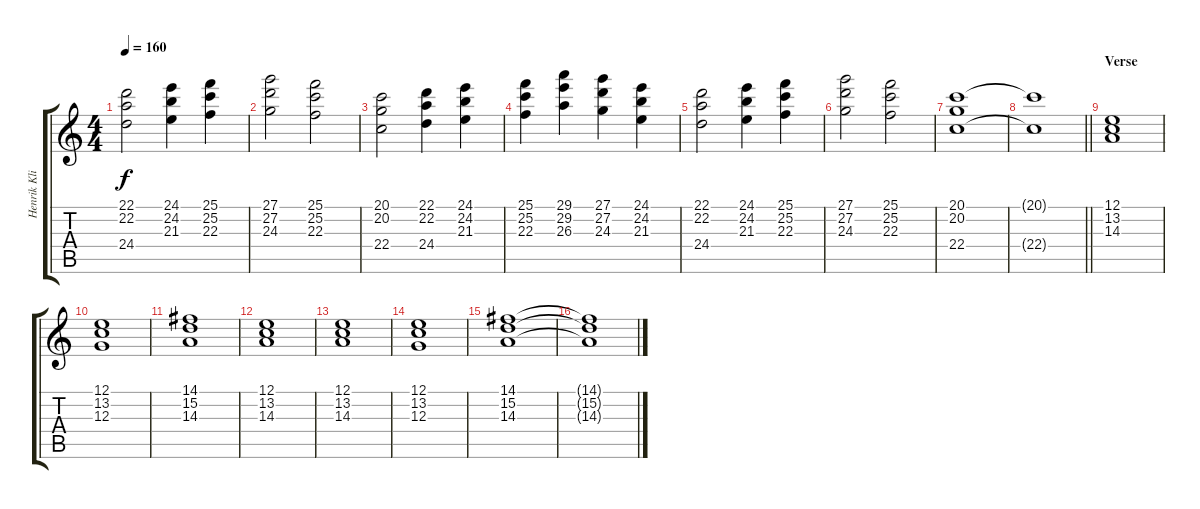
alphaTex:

\track ("Henrik Klingenberg" "Henrik Kli") {instrument rockorgan}
\staff {score tabs}
\tuning (E4 B3 G3 D3 A2 E2) {hide}
\ts (4 4)
\tempo 160
\clef g2
\ks c
(22.1 22.2 24.4).2{dy f volume 16 instrument stringensemble1} (24.1 24.2 21.3).4 (25.1 25.2 22.3).4 |
(27.1 27.2 24.3).2 (25.1 25.2 22.3).2 |
(20.1 20.2 22.4).2 (22.1 22.2 24.4).4 (24.1 24.2 21.3).4 |
(25.1 25.2 22.3).4 (29.1 29.2 26.3).4 (27.1 27.2 24.3).4 (24.1 24.2 21.3).4 |
(22.1 22.2 24.4).2 (24.1 24.2 21.3).4 (25.1 25.2 22.3).4 |
(27.1 27.2 24.3).2 (25.1 25.2 22.3).2 |
(20.1 20.2 22.4).1 |
\barLineRight lightlight
(20.1{t} 22.4{t}).1 |
\section ("" "Verse")
(12.1 13.2 14.3).1{volume 7 instrument choiraahs} |
(12.1 13.2 12.3).1 |
(14.1 15.2 14.3).1 |
(12.1 13.2 14.3).1 |
(12.1 13.2 14.3).1 |
(12.1 13.2 12.3).1 |
(14.1 15.2 14.3).1 |
(14.1{t} 15.2{t} 14.3{t}).1
